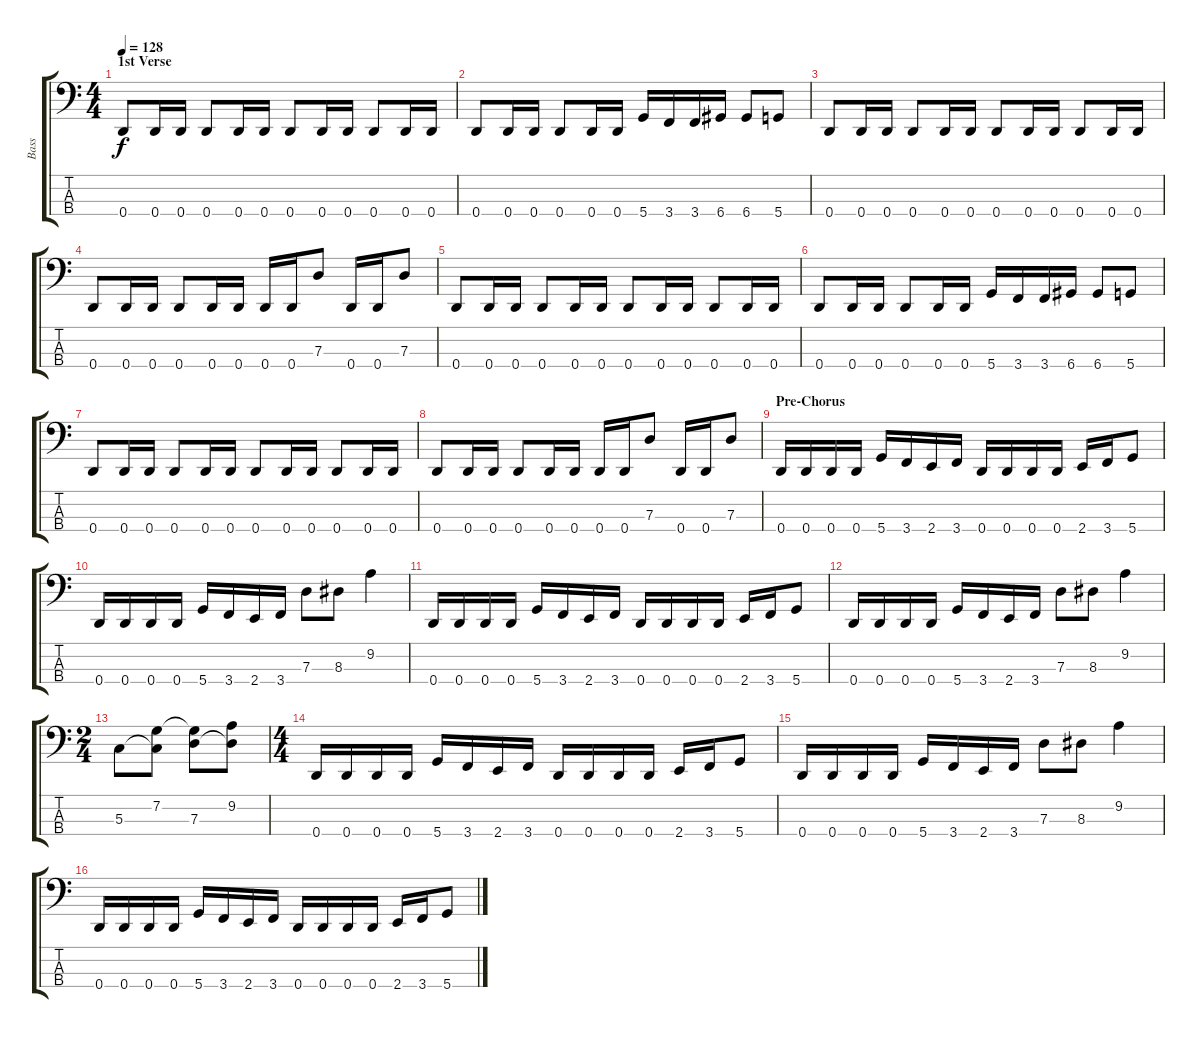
\track ("Bass" "Bass") {instrument electricbasspick}
\staff {score tabs}
\tuning (F2 C2 G1 D1) {hide}
\ts (4 4)
\section ("" "1st Verse")
\tempo 128
\clef f4
\ks c
0.4.8{dy f} 0.4.16 0.4.16 0.4.8 0.4.16 0.4.16 0.4.8 0.4.16 0.4.16 0.4.8 0.4.16 0.4.16 |
0.4.8 0.4.16 0.4.16 0.4.8 0.4.16 0.4.16 5.4.16 3.4.16 3.4.16 6.4.16 6.4.8 5.4.8 |
0.4.8 0.4.16 0.4.16 0.4.8 0.4.16 0.4.16 0.4.8 0.4.16 0.4.16 0.4.8 0.4.16 0.4.16 |
0.4.8 0.4.16 0.4.16 0.4.8 0.4.16 0.4.16 0.4.16 0.4.16 7.3.8 0.4.16 0.4.16 7.3.8 |
0.4.8 0.4.16 0.4.16 0.4.8 0.4.16 0.4.16 0.4.8 0.4.16 0.4.16 0.4.8 0.4.16 0.4.16 |
0.4.8 0.4.16 0.4.16 0.4.8 0.4.16 0.4.16 5.4.16 3.4.16 3.4.16 6.4.16 6.4.8 5.4.8 |
0.4.8 0.4.16 0.4.16 0.4.8 0.4.16 0.4.16 0.4.8 0.4.16 0.4.16 0.4.8 0.4.16 0.4.16 |
0.4.8 0.4.16 0.4.16 0.4.8 0.4.16 0.4.16 0.4.16 0.4.16 7.3.8 0.4.16 0.4.16 7.3.8 |
\section ("" "Pre-Chorus")
0.4.16 0.4.16 0.4.16 0.4.16 5.4.16 3.4.16 2.4.16 3.4.16 0.4.16 0.4.16 0.4.16 0.4.16 2.4.16 3.4.16 5.4.8 |
0.4.16 0.4.16 0.4.16 0.4.16 5.4.16 3.4.16 2.4.16 3.4.16 7.3.8 8.3.8 9.2.4 |
0.4.16 0.4.16 0.4.16 0.4.16 5.4.16 3.4.16 2.4.16 3.4.16 0.4.16 0.4.16 0.4.16 0.4.16 2.4.16 3.4.16 5.4.8 |
0.4.16 0.4.16 0.4.16 0.4.16 5.4.16 3.4.16 2.4.16 3.4.16 7.3.8 8.3.8 9.2.4 |
\ts (2 4)
5.3.8 (7.2 5.3{t}).8 (7.2{t} 7.3).8 (9.2 7.3{t}).8 |
\ts (4 4)
0.4.16 0.4.16 0.4.16 0.4.16 5.4.16 3.4.16 2.4.16 3.4.16 0.4.16 0.4.16 0.4.16 0.4.16 2.4.16 3.4.16 5.4.8 |
0.4.16 0.4.16 0.4.16 0.4.16 5.4.16 3.4.16 2.4.16 3.4.16 7.3.8 8.3.8 9.2.4 |
0.4.16 0.4.16 0.4.16 0.4.16 5.4.16 3.4.16 2.4.16 3.4.16 0.4.16 0.4.16 0.4.16 0.4.16 2.4.16 3.4.16 5.4.8
